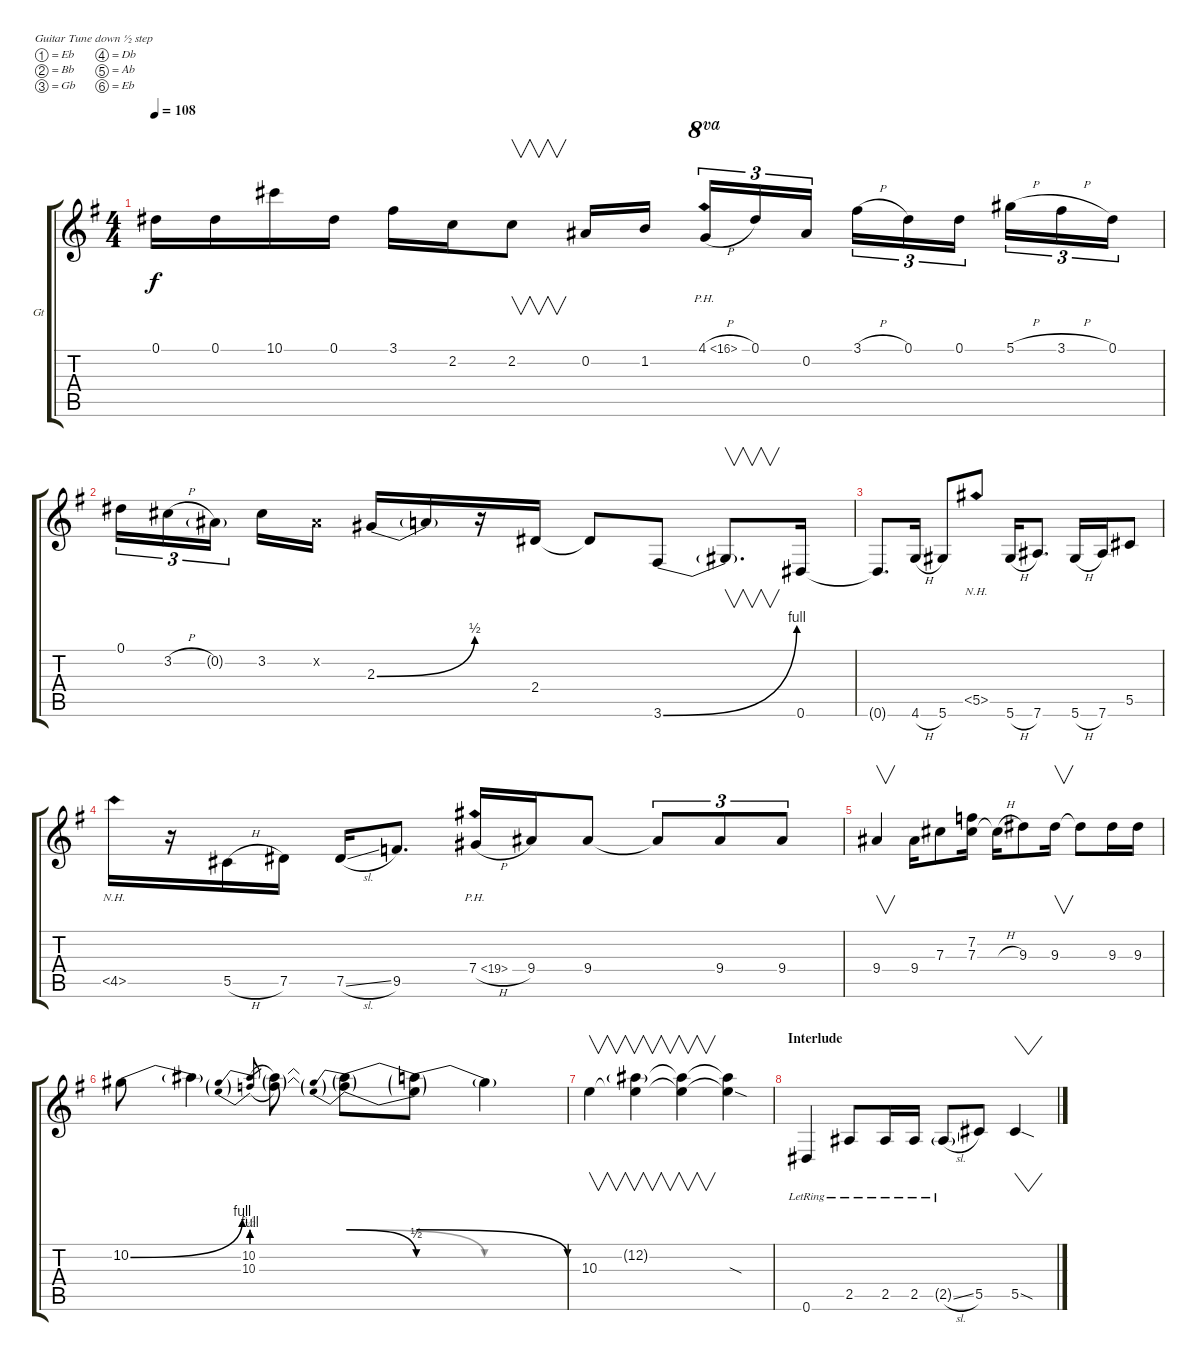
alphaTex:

\defaultSystemsLayout 4
\bracketExtendMode groupsimilarinstruments
\firstSystemTrackNameOrientation horizontal
\otherSystemsTrackNameOrientation horizontal
\track ("Guitar" "Gt") {instrument electricguitarclean}
\staff {score tabs}
\tuning (Eb4 Bb3 Gb3 Db3 Ab2 Eb2)
\ts (4 4)
\tempo 108
\clef g2
\scale
1.05549
\ks g
0.1.16{dy f} 0.1.16 10.1.16 0.1.16 3.1.16 2.2.16 2.2.8{v} 0.2.16 1.2.16 4.1{ph 12 h}.16{tu (3 2) ot 8va} 0.1.16{tu (3 2)} 0.2.16{tu (3 2)} 3.1{h}.16{tu (3 2)} 0.1.16{tu (3 2)} 0.1.16{tu (3 2)} 5.1{h}.16{tu (3 2)} 3.1{h}.16{tu (3 2)} 0.1.16{tu (3 2)} |
\scale
0.944515 0.1.16{tu (3 2)} 3.2{h}.16{tu (3 2)} 0.2{g}.16{tu (3 2)} 3.2.16 0.2{x}.16 2.3{be (bend 0 0 15.6 2)}.16 2.3{t}.16 r.16 2.4.16 2.4{t}.8 3.6{be (bend 0 0 15.6 4)}.8 3.6{t}.8{v d} 0.6.16 |
\scale
1.05549 0.6{t}.8{d} 4.6{h}.16 5.6.8 5.5{nh}.8 5.6{h}.16 7.6.8{d} 5.6{h}.16 7.6.16 5.5.8 |
\scale
0.944515 4.5{nh}.16 r.16 5.5{h}.16 7.5.16 7.5{sl}.16 9.5.8{d} 7.4{ph 12 h}.16 9.4.16 9.4.8 9.4{t}.8{tu (3 2)} 9.4.8{tu (3 2)} 9.4.8{tu (3 2)} |
\scale
1.05549 9.4.4{v} 9.4.16 7.3.8 (7.3 7.2).16 7.3{h t}.16 9.3.8 9.3.16{v} 9.3{t}.8 9.3.16 9.3.16 |
\scale
0.944515 10.2{be (bend 0 0 15 4)}.8 10.2{t}.4 (10.2{be (prebend 0 4 60 4)} 10.3{be (prebend 0 2 60 2)}).8{gr} (10.3{t} 10.2{t}).8 (10.3{be (prebendrelease 0 2 15 0) t} 10.2{be (prebendrelease 0.6 4 33.6 2) t}).8 (10.2{be (release 0 2 15 0) t} 10.3{t}).8 10.2{t}.4 |
\scale
1.05549 10.3.4{v} (10.3{t} 12.2{g}).4{v} (10.3{t} 12.2{t}).4{v} (10.3{sod t} 12.2{t}).4 |
\section ("" "Interlude")
\scale
0.944515 0.6{lr}.4 2.5{lr}.8 2.5{lr}.16 2.5{lr}.16 2.5{sl g lr}.8 5.5.8 5.5{sod}.4{vw}
